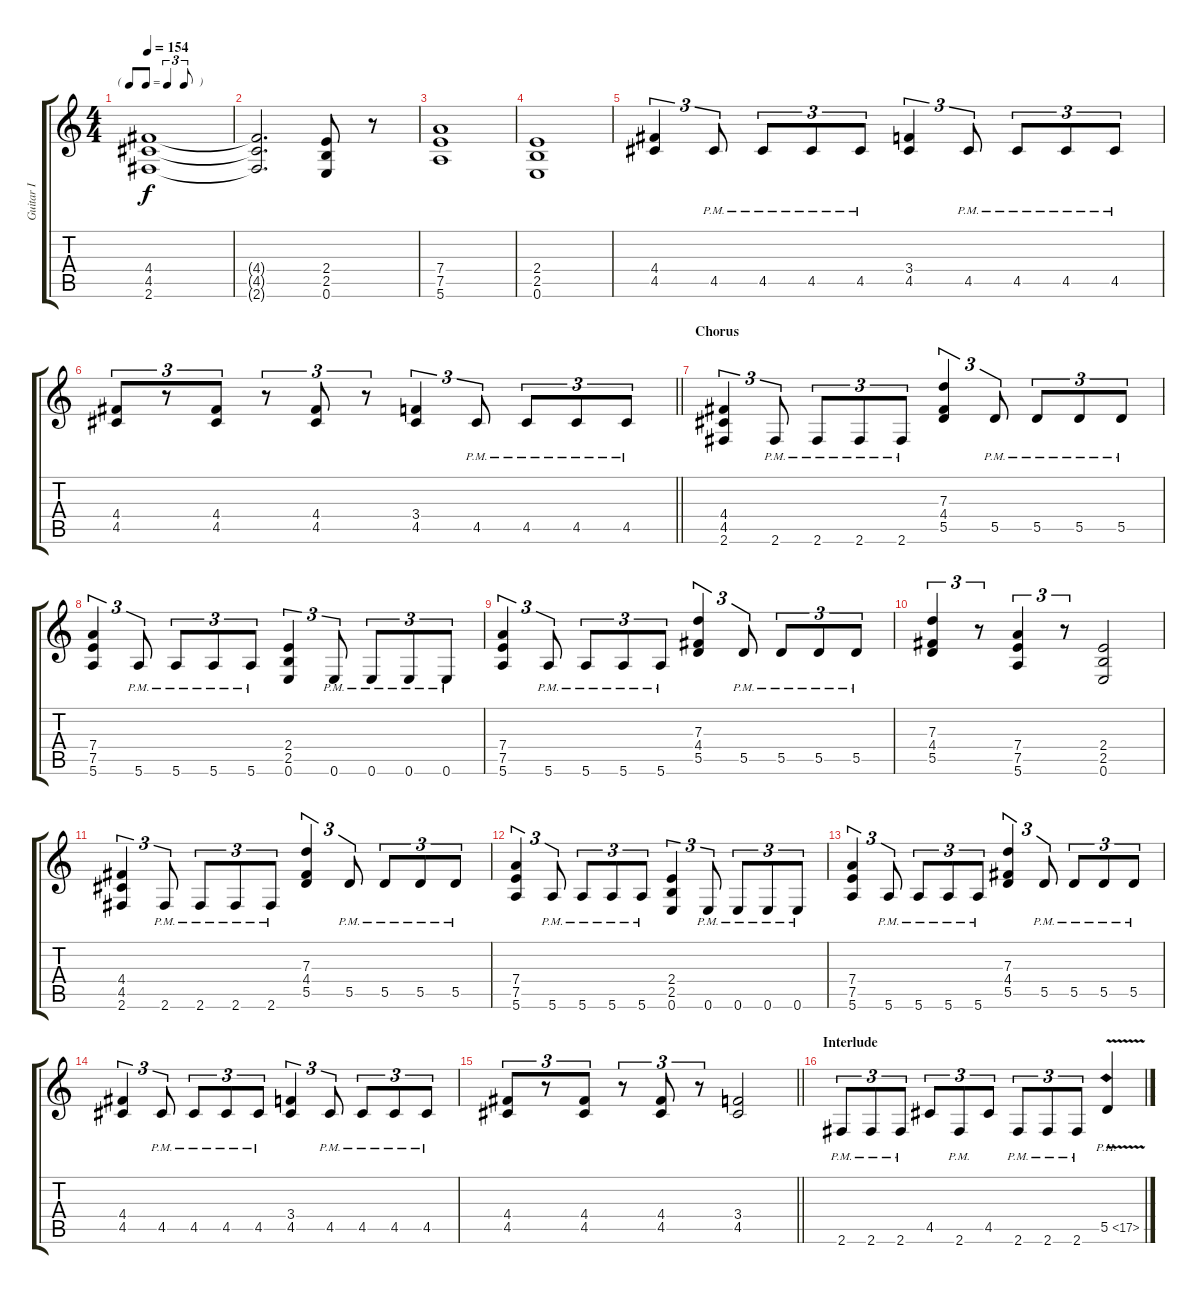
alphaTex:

\track ("Guitar I" "Guitar I") {instrument overdrivenguitar}
\staff {score tabs}
\tuning (E4 B3 G3 D3 A2 E2) {hide}
\ts (4 4)
\tf triplet8th
\tempo 154
\clef g2
\ks c
(4.4 4.5 2.6).1{dy f} |
(4.4{t} 4.5{t} 2.6{t}).2{d} (2.4 2.5 0.6).8 r.8 |
(7.4 7.5 5.6).1 |
(2.4 2.5 0.6).1 |
(4.4 4.5).4{tu (3 2)} 4.5{pm}.8{tu (3 2)} 4.5{pm}.8{tu (3 2)} 4.5{pm}.8{tu (3 2)} 4.5{pm}.8{tu (3 2)} (3.4 4.5).4{tu (3 2)} 4.5{pm}.8{tu (3 2)} 4.5{pm}.8{tu (3 2)} 4.5{pm}.8{tu (3 2)} 4.5{pm}.8{tu (3 2)} |
\barLineRight lightlight
(4.4 4.5).8{tu (3 2)} r.8{tu (3 2)} (4.4 4.5).8{tu (3 2)} r.8{tu (3 2)} (4.4 4.5).8{tu (3 2)} r.8{tu (3 2)} (3.4 4.5).4{tu (3 2)} 4.5{pm}.8{tu (3 2)} 4.5{pm}.8{tu (3 2)} 4.5{pm}.8{tu (3 2)} 4.5{pm}.8{tu (3 2)} |
\section ("" "Chorus")
(4.4 4.5 2.6).4{tu (3 2)} 2.6{pm}.8{tu (3 2)} 2.6{pm}.8{tu (3 2)} 2.6{pm}.8{tu (3 2)} 2.6{pm}.8{tu (3 2)} (7.3 4.4 5.5).4{tu (3 2)} 5.5{pm}.8{tu (3 2)} 5.5{pm}.8{tu (3 2)} 5.5{pm}.8{tu (3 2)} 5.5{pm}.8{tu (3 2)} |
(7.4 7.5 5.6).4{tu (3 2)} 5.6{pm}.8{tu (3 2)} 5.6{pm}.8{tu (3 2)} 5.6{pm}.8{tu (3 2)} 5.6{pm}.8{tu (3 2)} (2.4 2.5 0.6).4{tu (3 2)} 0.6{pm}.8{tu (3 2)} 0.6{pm}.8{tu (3 2)} 0.6{pm}.8{tu (3 2)} 0.6{pm}.8{tu (3 2)} |
(7.4 7.5 5.6).4{tu (3 2)} 5.6{pm}.8{tu (3 2)} 5.6{pm}.8{tu (3 2)} 5.6{pm}.8{tu (3 2)} 5.6{pm}.8{tu (3 2)} (7.3 4.4 5.5).4{tu (3 2)} 5.5{pm}.8{tu (3 2)} 5.5{pm}.8{tu (3 2)} 5.5{pm}.8{tu (3 2)} 5.5{pm}.8{tu (3 2)} |
(7.3 4.4 5.5).4{tu (3 2)} r.8{tu (3 2)} (7.4 7.5 5.6).4{tu (3 2)} r.8{tu (3 2)} (2.4 2.5 0.6).2 |
(4.4 4.5 2.6).4{tu (3 2)} 2.6{pm}.8{tu (3 2)} 2.6{pm}.8{tu (3 2)} 2.6{pm}.8{tu (3 2)} 2.6{pm}.8{tu (3 2)} (7.3 4.4 5.5).4{tu (3 2)} 5.5{pm}.8{tu (3 2)} 5.5{pm}.8{tu (3 2)} 5.5{pm}.8{tu (3 2)} 5.5{pm}.8{tu (3 2)} |
(7.4 7.5 5.6).4{tu (3 2)} 5.6{pm}.8{tu (3 2)} 5.6{pm}.8{tu (3 2)} 5.6{pm}.8{tu (3 2)} 5.6{pm}.8{tu (3 2)} (2.4 2.5 0.6).4{tu (3 2)} 0.6{pm}.8{tu (3 2)} 0.6{pm}.8{tu (3 2)} 0.6{pm}.8{tu (3 2)} 0.6{pm}.8{tu (3 2)} |
(7.4 7.5 5.6).4{tu (3 2)} 5.6{pm}.8{tu (3 2)} 5.6{pm}.8{tu (3 2)} 5.6{pm}.8{tu (3 2)} 5.6{pm}.8{tu (3 2)} (7.3 4.4 5.5).4{tu (3 2)} 5.5{pm}.8{tu (3 2)} 5.5{pm}.8{tu (3 2)} 5.5{pm}.8{tu (3 2)} 5.5{pm}.8{tu (3 2)} |
(4.4 4.5).4{tu (3 2)} 4.5{pm}.8{tu (3 2)} 4.5{pm}.8{tu (3 2)} 4.5{pm}.8{tu (3 2)} 4.5{pm}.8{tu (3 2)} (3.4 4.5).4{tu (3 2)} 4.5{pm}.8{tu (3 2)} 4.5{pm}.8{tu (3 2)} 4.5{pm}.8{tu (3 2)} 4.5{pm}.8{tu (3 2)} |
\barLineRight lightlight
(4.4 4.5).8{tu (3 2)} r.8{tu (3 2)} (4.4 4.5).8{tu (3 2)} r.8{tu (3 2)} (4.4 4.5).8{tu (3 2)} r.8{tu (3 2)} (3.4 4.5).2 |
\section ("" "Interlude")
2.6{pm}.8{tu (3 2)} 2.6{pm}.8{tu (3 2)} 2.6{pm}.8{tu (3 2)} 4.5.8{tu (3 2)} 2.6{pm}.8{tu (3 2)} 4.5.8{tu (3 2)} 2.6{pm}.8{tu (3 2)} 2.6{pm}.8{tu (3 2)} 2.6{pm}.8{tu (3 2)} 5.5{ph 12 v}.4
